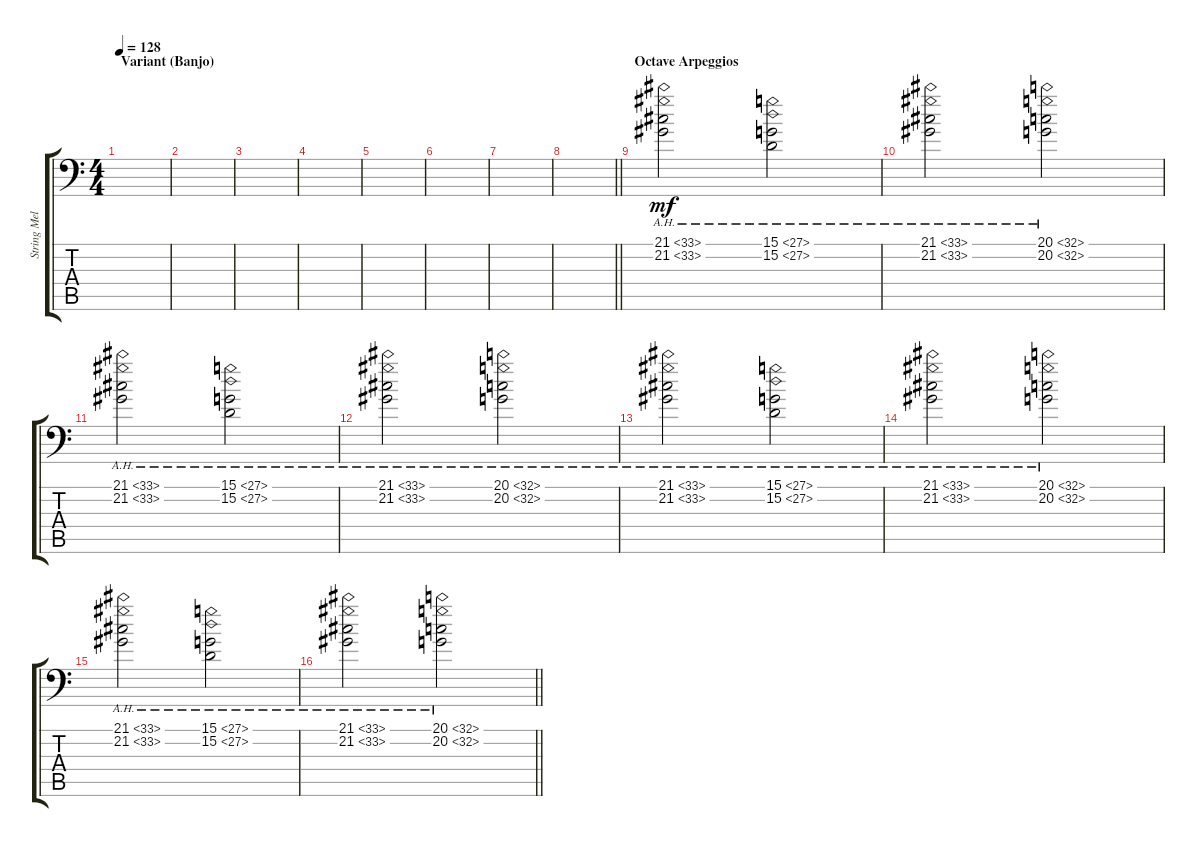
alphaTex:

\track ("String Melody" "String Mel") {instrument stringensemble1}
\staff {score tabs}
\tuning (E3 B2 G2 D2 A1 E1) {hide}
\ts (4 4)
\section ("" "Variant (Banjo)")
\tempo 128
\clef f4
\ks c
|
|
|
|
|
|
|
\barLineRight lightlight
|
\section ("" "Octave Arpeggios")
(21.1{ah 12} 21.2{ah 12}).2{dy mf} (15.1{ah 12} 15.2{ah 12}).2 |
(21.1{ah 12} 21.2{ah 12}).2 (20.1{ah 12} 20.2{ah 12}).2 |
(21.1{ah 12} 21.2{ah 12}).2 (15.1{ah 12} 15.2{ah 12}).2 |
(21.1{ah 12} 21.2{ah 12}).2 (20.1{ah 12} 20.2{ah 12}).2 |
(21.1{ah 12} 21.2{ah 12}).2 (15.1{ah 12} 15.2{ah 12}).2 |
(21.1{ah 12} 21.2{ah 12}).2 (20.1{ah 12} 20.2{ah 12}).2 |
(21.1{ah 12} 21.2{ah 12}).2 (15.1{ah 12} 15.2{ah 12}).2 |
\barLineRight lightlight
(21.1{ah 12} 21.2{ah 12}).2 (20.1{ah 12} 20.2{ah 12}).2
